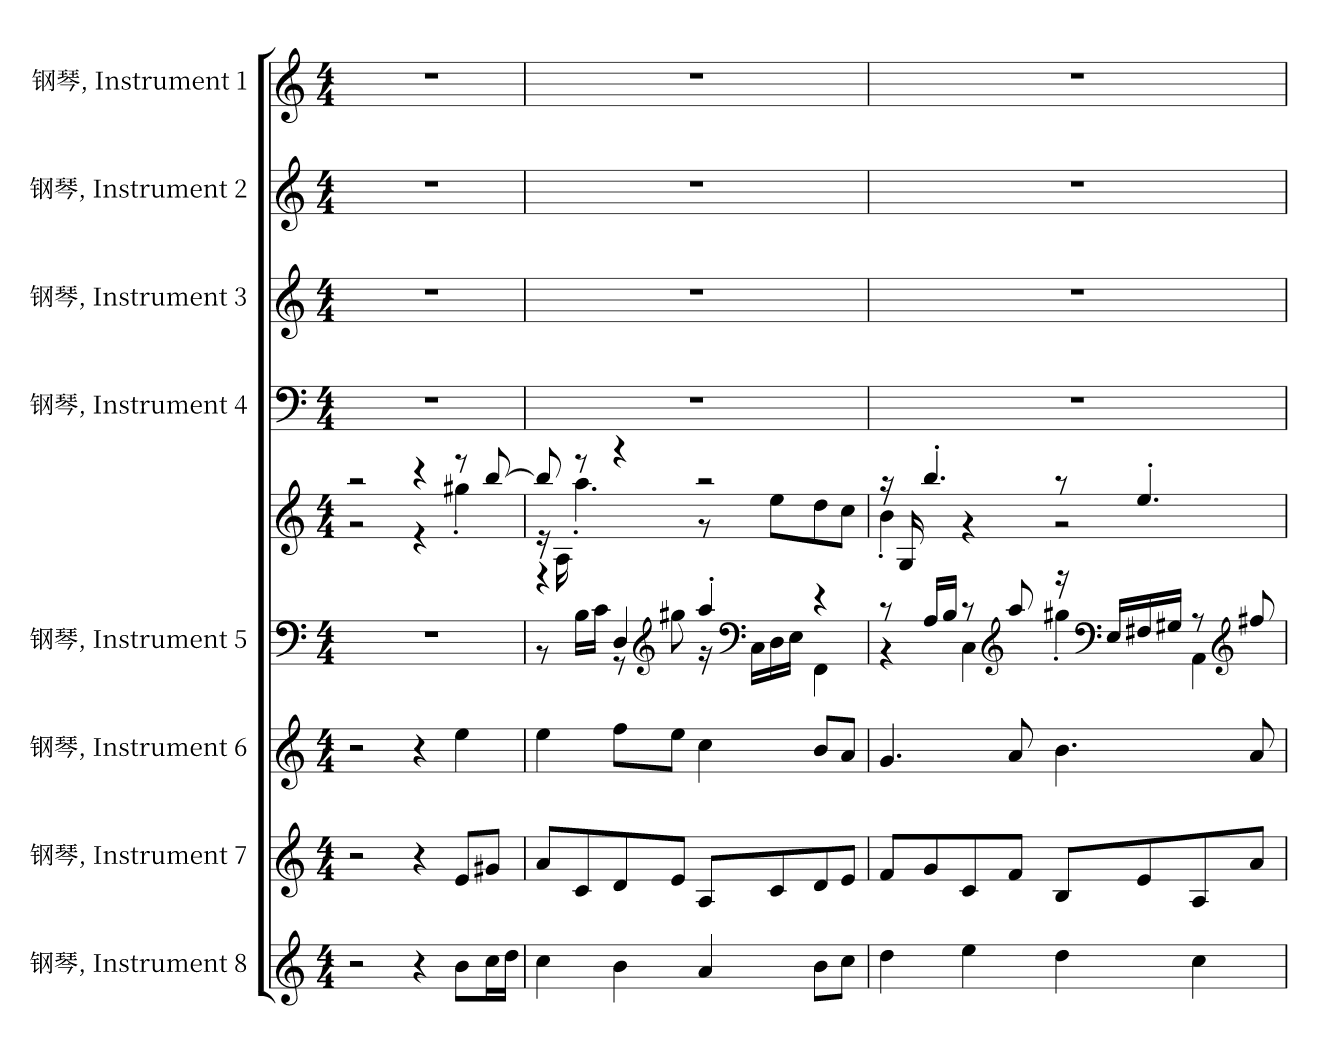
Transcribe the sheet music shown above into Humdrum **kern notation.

**kern	**kern	**kern	**kern	**kern	**kern	**kern	**kern	**kern
*part8	*part7	*part6	*part5	*part5	*part4	*part3	*part2	*part1
*staff9	*staff8	*staff7	*staff6	*staff5	*staff4	*staff3	*staff2	*staff1
*I"钢琴, Instrument 8	*I"钢琴, Instrument 7	*I"钢琴, Instrument 6	*I"钢琴, Instrument 5	*	*I"钢琴, Instrument 4	*I"钢琴, Instrument 3	*I"钢琴, Instrument 2	*I"钢琴, Instrument 1
*clefG2	*clefG2	*clefG2	*clefF4	*clefG2	*clefF4	*clefG2	*clefG2	*clefG2
*k[]	*k[]	*k[]	*k[]	*k[]	*k[]	*k[]	*k[]	*k[]
*M4/4	*M4/4	*M4/4	*M4/4	*M4/4	*M4/4	*M4/4	*M4/4	*M4/4
*MM72	*MM72	*MM72	*MM72	*MM72	*MM72	*MM72	*MM72	*MM72
=1	=1	=1	=1	=1	=1	=1	=1	=1
*	*	*	*	*^	*	*	*	*
2r	2r	2r	1r	2r	2r	1r	1r	1r	1r
4r	4r	4r	.	4r	4r	.	.	.	.
8b\L	8e/L	4ee\	.	8r	4gg#X'\	.	.	.	.
16cc\L	8g#X/J	.	.	[8bb/	.	.	.	.	.
16dd\JJ	.	.	.	.	.	.	.	.	.
=2	=2	=2	=2	=2	=2	=2	=2	=2	=2
*	*	*	*^	*	*	*	*	*	*
4cc\	8a/L	4ee\	4r	8r	8bb/]	16r	1r	1r	1r	1r
.	.	.	.	.	.	16A\	.	.	.	.
.	8c/	.	.	16B\LL	8r	4.aa'\	.	.	.	.
.	.	.	.	16c\JJ	.	.	.	.	.	.
4b\	8d/	8ff\L	4D/	8r	4r	.	.	.	.	.
*	*	*	*clefG2	*	*	*	*	*	*	*
.	8e/J	8ee\J	.	8gg#X\	.	.	.	.	.	.
4a/	8A/L	4cc\	4aa'/	16r	2r	8r	.	.	.	.
*	*	*	*clefF4	*	*	*	*	*	*	*
.	.	.	.	16C\LL	.	.	.	.	.	.
.	8c/	.	.	16D\	.	8ee\L	.	.	.	.
.	.	.	.	16E\JJ	.	.	.	.	.	.
8b\L	8d/	8b/L	4r	4FF\	.	8dd\	.	.	.	.
8cc\J	8e/J	8a/J	.	.	.	8cc\J	.	.	.	.
!!LO:PB:g=z
=3	=3	=3	=3	=3	=3	=3	=3	=3	=3	=3
4dd\	8f/L	4.g/	8r	4r	16r	4b'\	1r	1r	1r	1r
.	.	.	.	.	16G/	.	.	.	.	.
.	8g/	.	16A/LL	.	4.bb'/	.	.	.	.	.
.	.	.	16B/JJ	.	.	.	.	.	.	.
4ee\	8c/	.	8r	4C\	.	4r	.	.	.	.
*	*	*	*clefG2	*	*	*	*	*	*	*
.	8f/J	8a/	8aa/	.	.	.	.	.	.	.
4dd\	8B/L	4.b\	16r	4gg#X'\	8r	2r	.	.	.	.
*	*	*	*clefF4	*	*	*	*	*	*	*
.	.	.	16E/LL	.	.	.	.	.	.	.
.	8e/	.	16F#X/	.	4.ee'/	.	.	.	.	.
.	.	.	16G#X/JJ	.	.	.	.	.	.	.
4cc\	8A/	.	8r	4AA\	.	.	.	.	.	.
*	*	*	*clefG2	*	*	*	*	*	*	*
.	8a/J	8a/	8ff#X/	.	.	.	.	.	.	.
*	*	*	*v	*v	*	*	*	*	*	*
*	*	*	*	*v	*v	*	*	*	*
=	=	=	=	=	=	=	=	=
*-	*-	*-	*-	*-	*-	*-	*-	*-
